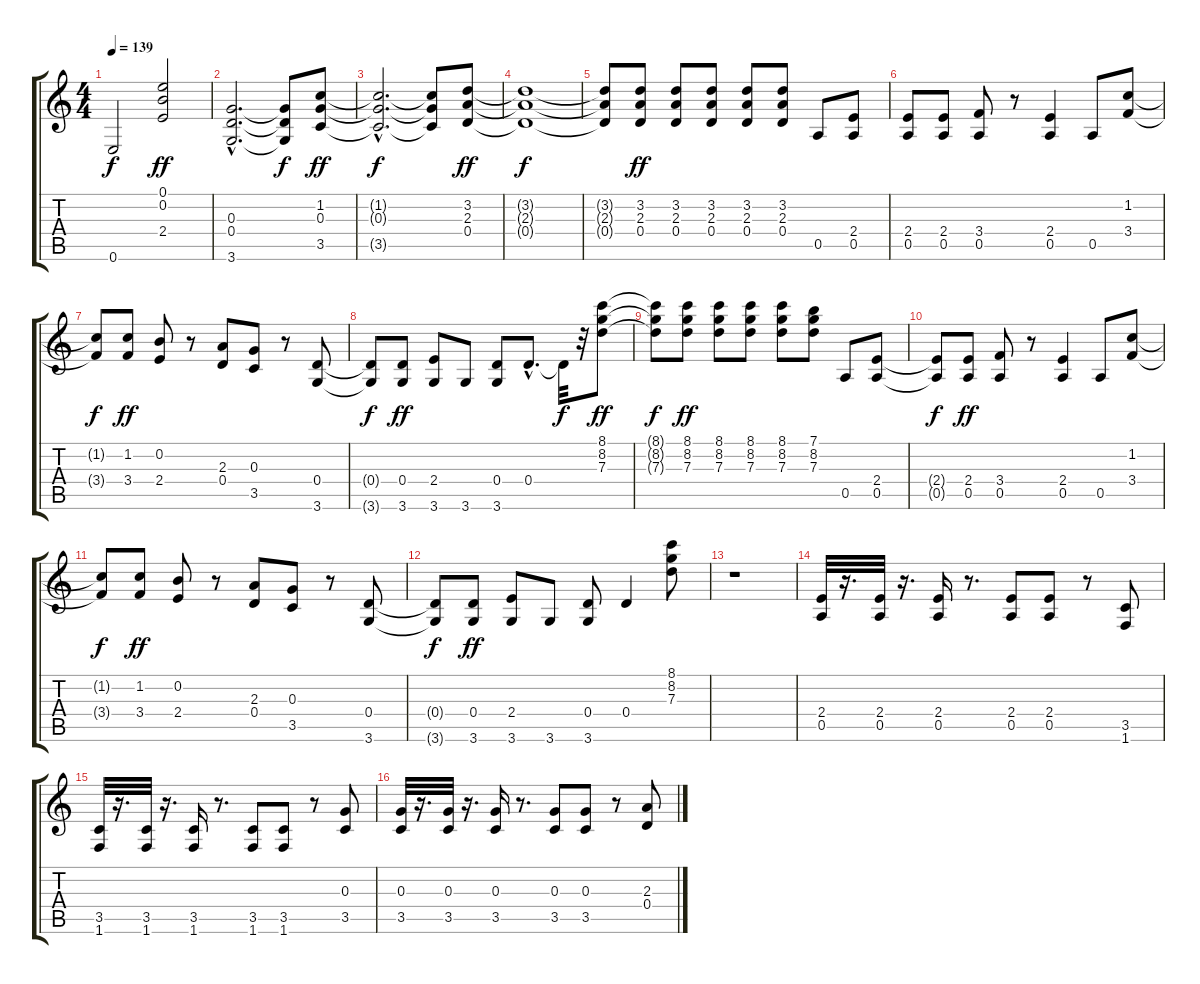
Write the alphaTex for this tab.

\track "" {instrument distortionguitar}
\staff {score tabs}
\tuning (E4 B3 G3 D3 A2 E2) {hide}
\ts (4 4)
\tempo 139
\clef g2
\ks c
0.6{t}.2{dy f} (0.1 0.2 2.4).2{dy ff} |
(0.3{hac} 0.4{hac} 3.6{hac}).2{d} (0.3{t} 0.4{t} 3.6{t}).8{dy f} (1.2 0.3 3.5).8{dy ff} |
(1.2{hac t} 0.3{hac t} 3.5{hac t}).2{d dy f} (1.2{t} 0.3{t} 3.5{t}).8 (3.2 2.3 0.4).8{dy ff} |
(3.2{t} 2.3{t} 0.4{t}).1{dy f} |
(3.2{t} 2.3{t} 0.4{t}).8 (3.2 2.3 0.4).8{dy ff} (3.2 2.3 0.4).8 (3.2 2.3 0.4).8 (3.2 2.3 0.4).8 (3.2 2.3 0.4).8 0.5.8 (2.4 0.5).8 |
(2.4 0.5).8 (2.4 0.5).8 (3.4 0.5).8 r.8 (2.4 0.5).4 0.5.8 (1.2 3.4).8 |
(1.2{t} 3.4{t}).8{dy f} (1.2 3.4).8{dy ff} (0.2 2.4).8 r.8 (2.3 0.4).8 (0.3 3.5).8 r.8 (0.4 3.6).8 |
(0.4{t} 3.6{t}).8{dy f} (0.4 3.6).8{dy ff} (2.4 3.6).8 3.6.8 (0.4 3.6).8 0.4{hac}.8{d} 0.4{t}.32{dy f} r.32 (8.1 8.2 7.3).8{dy ff} |
(8.1{t} 8.2{t} 7.3{t}).8{dy f} (8.1 8.2 7.3).8{dy ff} (8.1 8.2 7.3).8 (8.1 8.2 7.3).8 (8.1 8.2 7.3).8 (7.1 8.2 7.3).8 0.5.8 (2.4 0.5).8 |
(2.4{t} 0.5{t}).8{dy f} (2.4 0.5).8{dy ff} (3.4 0.5).8 r.8 (2.4 0.5).4 0.5.8 (1.2 3.4).8 |
(1.2{t} 3.4{t}).8{dy f} (1.2 3.4).8{dy ff} (0.2 2.4).8 r.8 (2.3 0.4).8 (0.3 3.5).8 r.8 (0.4 3.6).8 |
(0.4{t} 3.6{t}).8{dy f} (0.4 3.6).8{dy ff} (2.4 3.6).8 3.6.8 (0.4 3.6).8 0.4.4 (8.1 8.2 7.3).8 |
r.1 |
(2.4 0.5).32 r.16{d} (2.4 0.5).32 r.16{d} (2.4 0.5).16 r.8{d} (2.4 0.5).8 (2.4 0.5).8 r.8 (3.5 1.6).8 |
(3.5 1.6).32 r.16{d} (3.5 1.6).32 r.16{d} (3.5 1.6).16 r.8{d} (3.5 1.6).8 (3.5 1.6).8 r.8 (0.3 3.5).8 |
(0.3 3.5).32 r.16{d} (0.3 3.5).32 r.16{d} (0.3 3.5).16 r.8{d} (0.3 3.5).8 (0.3 3.5).8 r.8 (2.3 0.4).8
